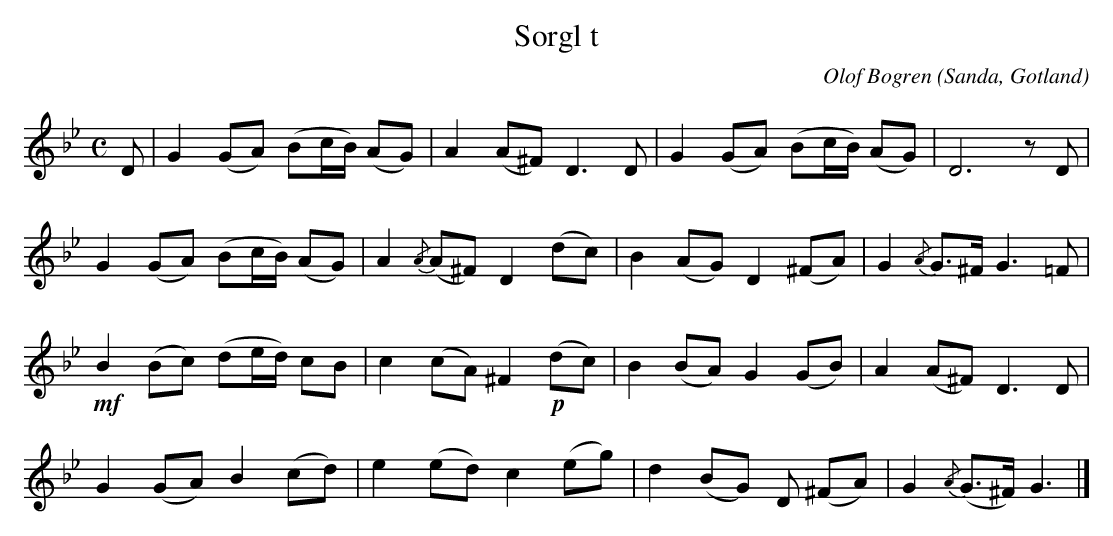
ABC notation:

X:1
T:Sorgl t
C:Olof Bogren
O:Sanda, Gotland
M:C
L:1/8
K:Gm
D|G2 (GA) (Bc/B/) (AG)|A2 (A^F) D3 D|G2 (GA) (Bc/B/) (AG)|D6 z D|
G2 (GA) (Bc/B/) (AG)|A2 {/A}(A^F) D2 (dc)|B2 (AG) D2 (^FA)|G2 {/A}G>^F G3 =F|
+mf+B2 (Bc) (de/d/) cB|c2 (cA) ^F2 +p+(dc)|B2 (BA) G2 (GB)|A2 (A^F) D3 D|
G2 (GA) B2 (cd)|e2 (ed) c2 (eg)|d2 (BG) D (^FA)|G2 {/A}(G>^F) G3|]
